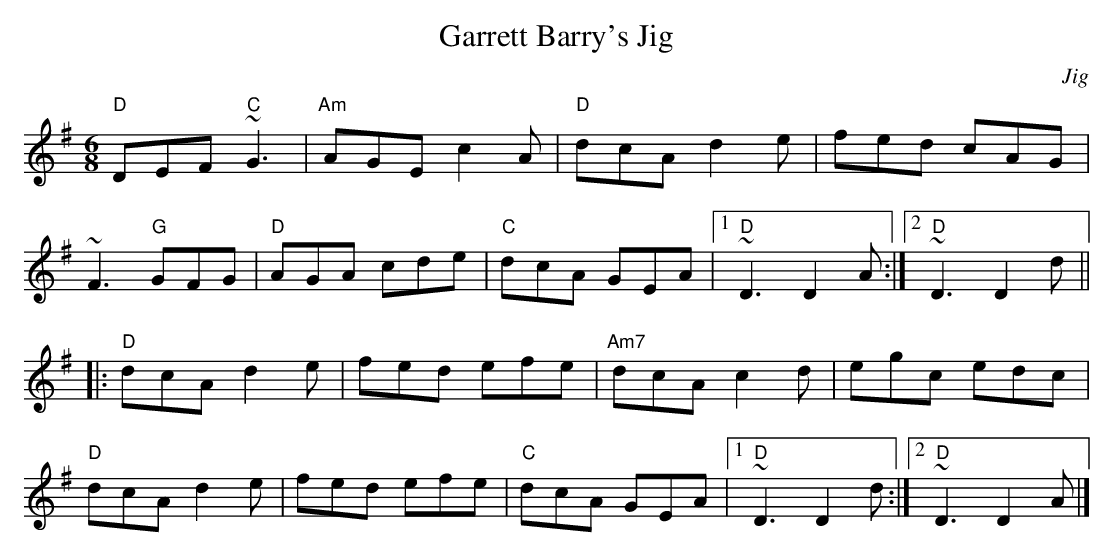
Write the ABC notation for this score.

X:1
T:Garrett Barry's Jig
M:6/8
L:1/8
C:Jig
K:Dmix
"D"DEF "C"~G3 | "Am"AGE c2A | "D"dcA d2e | fed cAG |
~F3 "G"GFG | "D" AGA cde | "C"dcA GEA |1 "D"~D3 D2 A :|2 "D"~D3 D2d ||
|:"D"dcA d2e | fed efe | "Am7"dcA c2d | egc edc |
"D"dcA d2e | fed efe | "C"dcA GEA |1 "D"~D3 D2d :|2 "D"~D3 D2A |]
